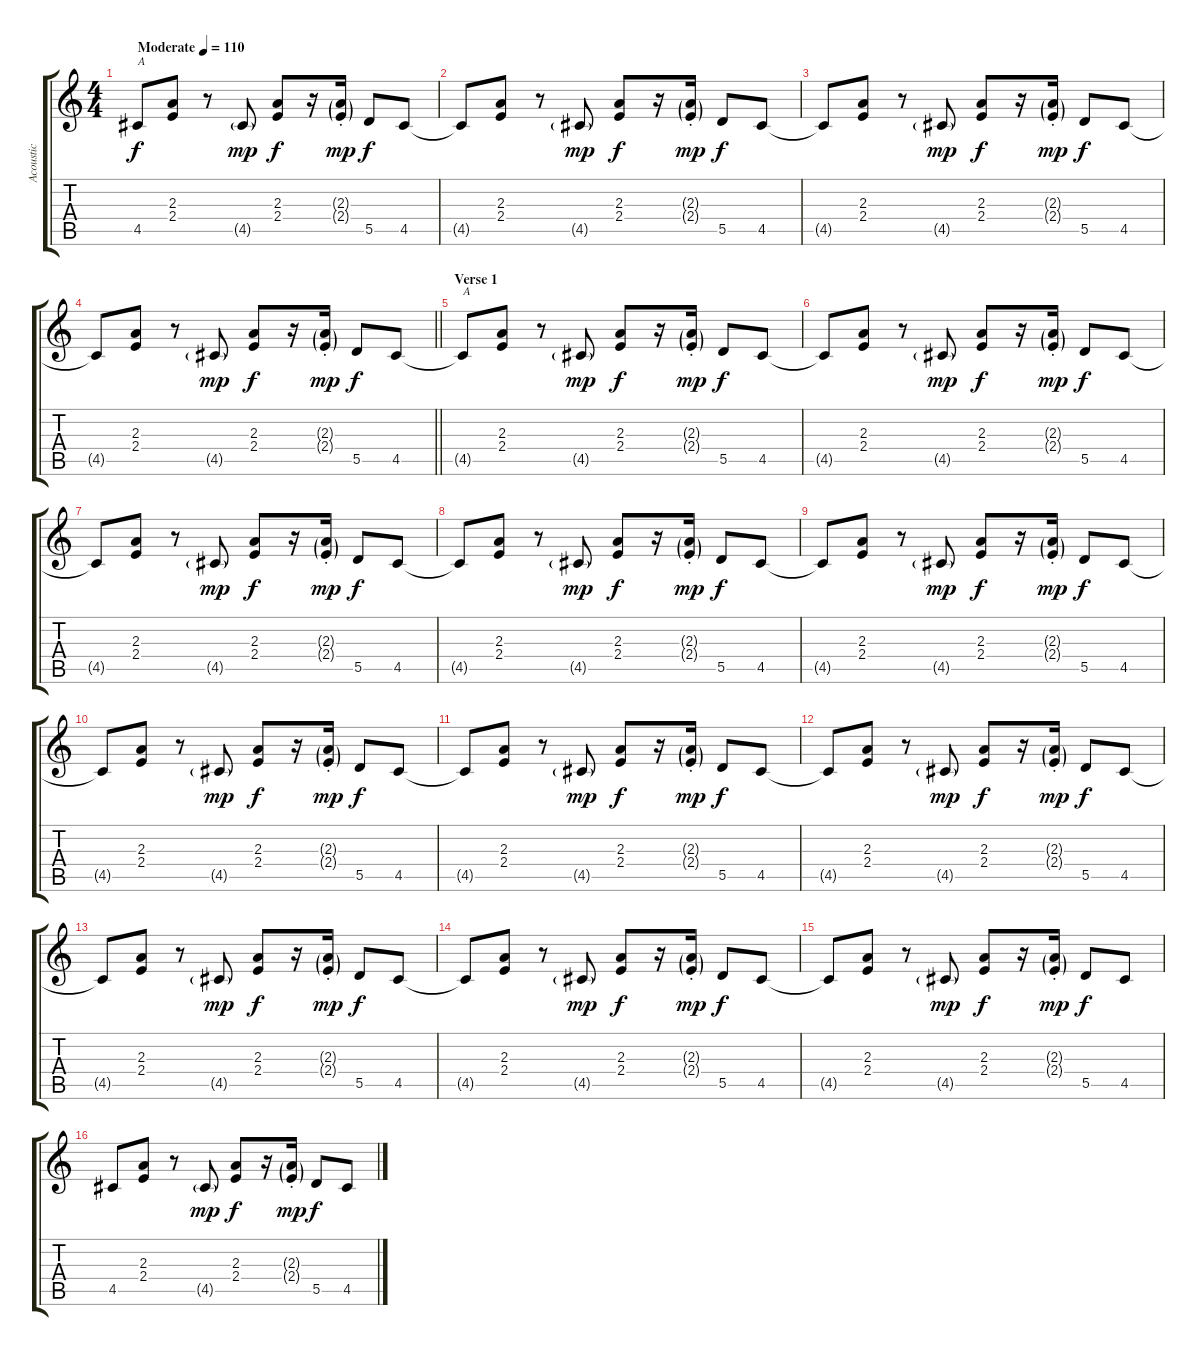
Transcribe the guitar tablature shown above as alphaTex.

\track ("Acoustic" "Acoustic") {instrument acousticguitarsteel}
\staff {score tabs}
\tuning (E4 B3 G3 D3 A2 E2) {hide}
\ts (4 4)
\tempo (110 "Moderate")
\clef g2
\ks c
4.5.8{txt "A" dy f instrument acousticguitarsteel} (2.3 2.4).8 r.8 4.5{g}.8{dy mp} (2.3 2.4).8{dy f} r.16 (2.3{g st} 2.4{g st}).16{dy mp} 5.5.8{dy f} 4.5.8 |
4.5{t}.8 (2.3 2.4).8 r.8 4.5{g}.8{dy mp} (2.3 2.4).8{dy f} r.16 (2.3{g st} 2.4{g st}).16{dy mp} 5.5.8{dy f} 4.5.8 |
4.5{t}.8 (2.3 2.4).8 r.8 4.5{g}.8{dy mp} (2.3 2.4).8{dy f} r.16 (2.3{g st} 2.4{g st}).16{dy mp} 5.5.8{dy f} 4.5.8 |
\barLineRight lightlight
4.5{t}.8 (2.3 2.4).8 r.8 4.5{g}.8{dy mp} (2.3 2.4).8{dy f} r.16 (2.3{g st} 2.4{g st}).16{dy mp} 5.5.8{dy f} 4.5.8 |
\section ("" "Verse 1")
4.5{t}.8{txt "A"} (2.3 2.4).8 r.8 4.5{g}.8{dy mp} (2.3 2.4).8{dy f} r.16 (2.3{g st} 2.4{g st}).16{dy mp} 5.5.8{dy f} 4.5.8 |
4.5{t}.8 (2.3 2.4).8 r.8 4.5{g}.8{dy mp} (2.3 2.4).8{dy f} r.16 (2.3{g st} 2.4{g st}).16{dy mp} 5.5.8{dy f} 4.5.8 |
4.5{t}.8 (2.3 2.4).8 r.8 4.5{g}.8{dy mp} (2.3 2.4).8{dy f} r.16 (2.3{g st} 2.4{g st}).16{dy mp} 5.5.8{dy f} 4.5.8 |
4.5{t}.8 (2.3 2.4).8 r.8 4.5{g}.8{dy mp} (2.3 2.4).8{dy f} r.16 (2.3{g st} 2.4{g st}).16{dy mp} 5.5.8{dy f} 4.5.8 |
4.5{t}.8 (2.3 2.4).8 r.8 4.5{g}.8{dy mp} (2.3 2.4).8{dy f} r.16 (2.3{g st} 2.4{g st}).16{dy mp} 5.5.8{dy f} 4.5.8 |
4.5{t}.8 (2.3 2.4).8 r.8 4.5{g}.8{dy mp} (2.3 2.4).8{dy f} r.16 (2.3{g st} 2.4{g st}).16{dy mp} 5.5.8{dy f} 4.5.8 |
4.5{t}.8 (2.3 2.4).8 r.8 4.5{g}.8{dy mp} (2.3 2.4).8{dy f} r.16 (2.3{g st} 2.4{g st}).16{dy mp} 5.5.8{dy f} 4.5.8 |
4.5{t}.8 (2.3 2.4).8 r.8 4.5{g}.8{dy mp} (2.3 2.4).8{dy f} r.16 (2.3{g st} 2.4{g st}).16{dy mp} 5.5.8{dy f} 4.5.8 |
4.5{t}.8 (2.3 2.4).8 r.8 4.5{g}.8{dy mp} (2.3 2.4).8{dy f} r.16 (2.3{g st} 2.4{g st}).16{dy mp} 5.5.8{dy f} 4.5.8 |
4.5{t}.8 (2.3 2.4).8 r.8 4.5{g}.8{dy mp} (2.3 2.4).8{dy f} r.16 (2.3{g st} 2.4{g st}).16{dy mp} 5.5.8{dy f} 4.5.8 |
4.5{t}.8 (2.3 2.4).8 r.8 4.5{g}.8{dy mp} (2.3 2.4).8{dy f} r.16 (2.3{g st} 2.4{g st}).16{dy mp} 5.5.8{dy f} 4.5.8 |
4.5.8 (2.3 2.4).8 r.8 4.5{g}.8{dy mp} (2.3 2.4).8{dy f} r.16 (2.3{g st} 2.4{g st}).16{dy mp} 5.5.8{dy f} 4.5.8
